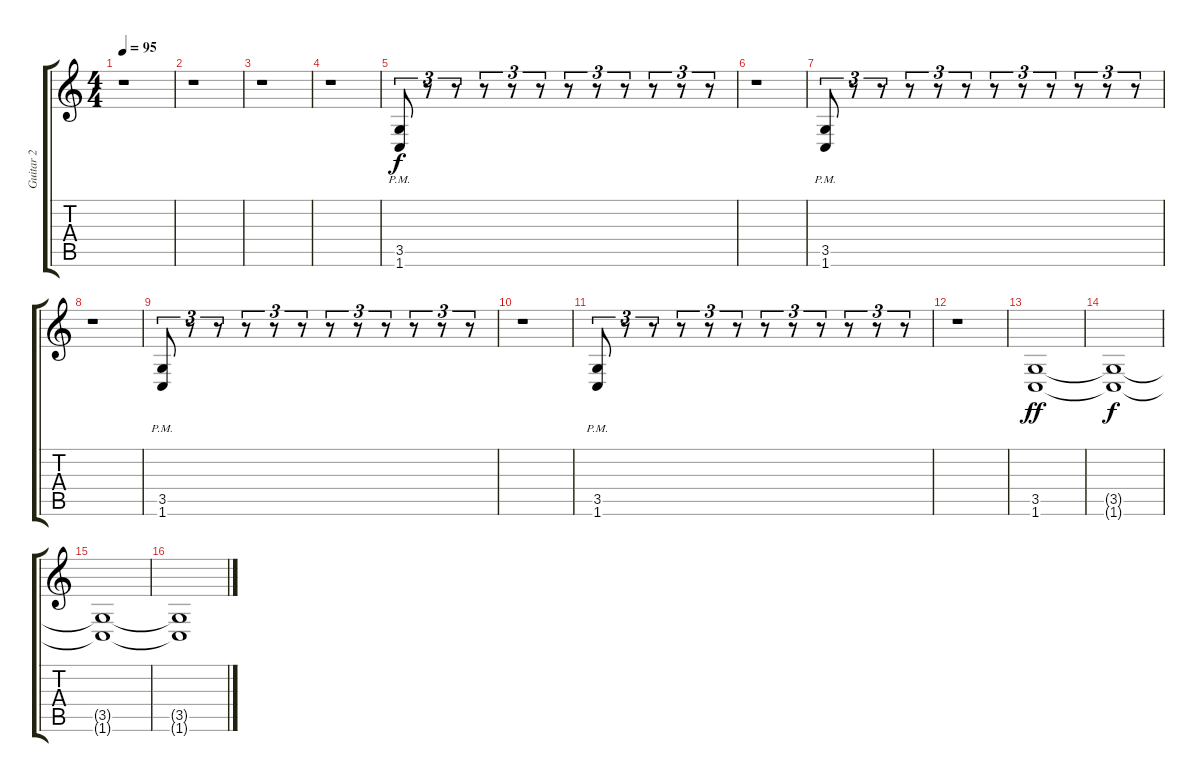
\track ("Guitar 2" "Guitar 2") {instrument distortionguitar}
\staff {score tabs}
\tuning (B3 Gb3 D3 A2 E2 B1) {hide}
\ts (4 4)
\tempo 95
\clef g2
\ks c
r.1{dy f} |
r.1 |
r.1 |
r.1 |
(3.5{pm} 1.6{pm}).8{tu (3 2)} r.8{tu (3 2)} r.8{tu (3 2)} r.8{tu (3 2)} r.8{tu (3 2)} r.8{tu (3 2)} r.8{tu (3 2)} r.8{tu (3 2)} r.8{tu (3 2)} r.8{tu (3 2)} r.8{tu (3 2)} r.8{tu (3 2)} |
r.1 |
(3.5{pm} 1.6{pm}).8{tu (3 2)} r.8{tu (3 2)} r.8{tu (3 2)} r.8{tu (3 2)} r.8{tu (3 2)} r.8{tu (3 2)} r.8{tu (3 2)} r.8{tu (3 2)} r.8{tu (3 2)} r.8{tu (3 2)} r.8{tu (3 2)} r.8{tu (3 2)} |
r.1 |
(3.5{pm} 1.6{pm}).8{tu (3 2)} r.8{tu (3 2)} r.8{tu (3 2)} r.8{tu (3 2)} r.8{tu (3 2)} r.8{tu (3 2)} r.8{tu (3 2)} r.8{tu (3 2)} r.8{tu (3 2)} r.8{tu (3 2)} r.8{tu (3 2)} r.8{tu (3 2)} |
r.1 |
(3.5{pm} 1.6{pm}).8{tu (3 2)} r.8{tu (3 2)} r.8{tu (3 2)} r.8{tu (3 2)} r.8{tu (3 2)} r.8{tu (3 2)} r.8{tu (3 2)} r.8{tu (3 2)} r.8{tu (3 2)} r.8{tu (3 2)} r.8{tu (3 2)} r.8{tu (3 2)} |
r.1 |
(3.5 1.6).1{dy ff} |
(3.5{t} 1.6{t}).1{dy f} |
(3.5{t} 1.6{t}).1 |
(3.5{t} 1.6{t}).1
